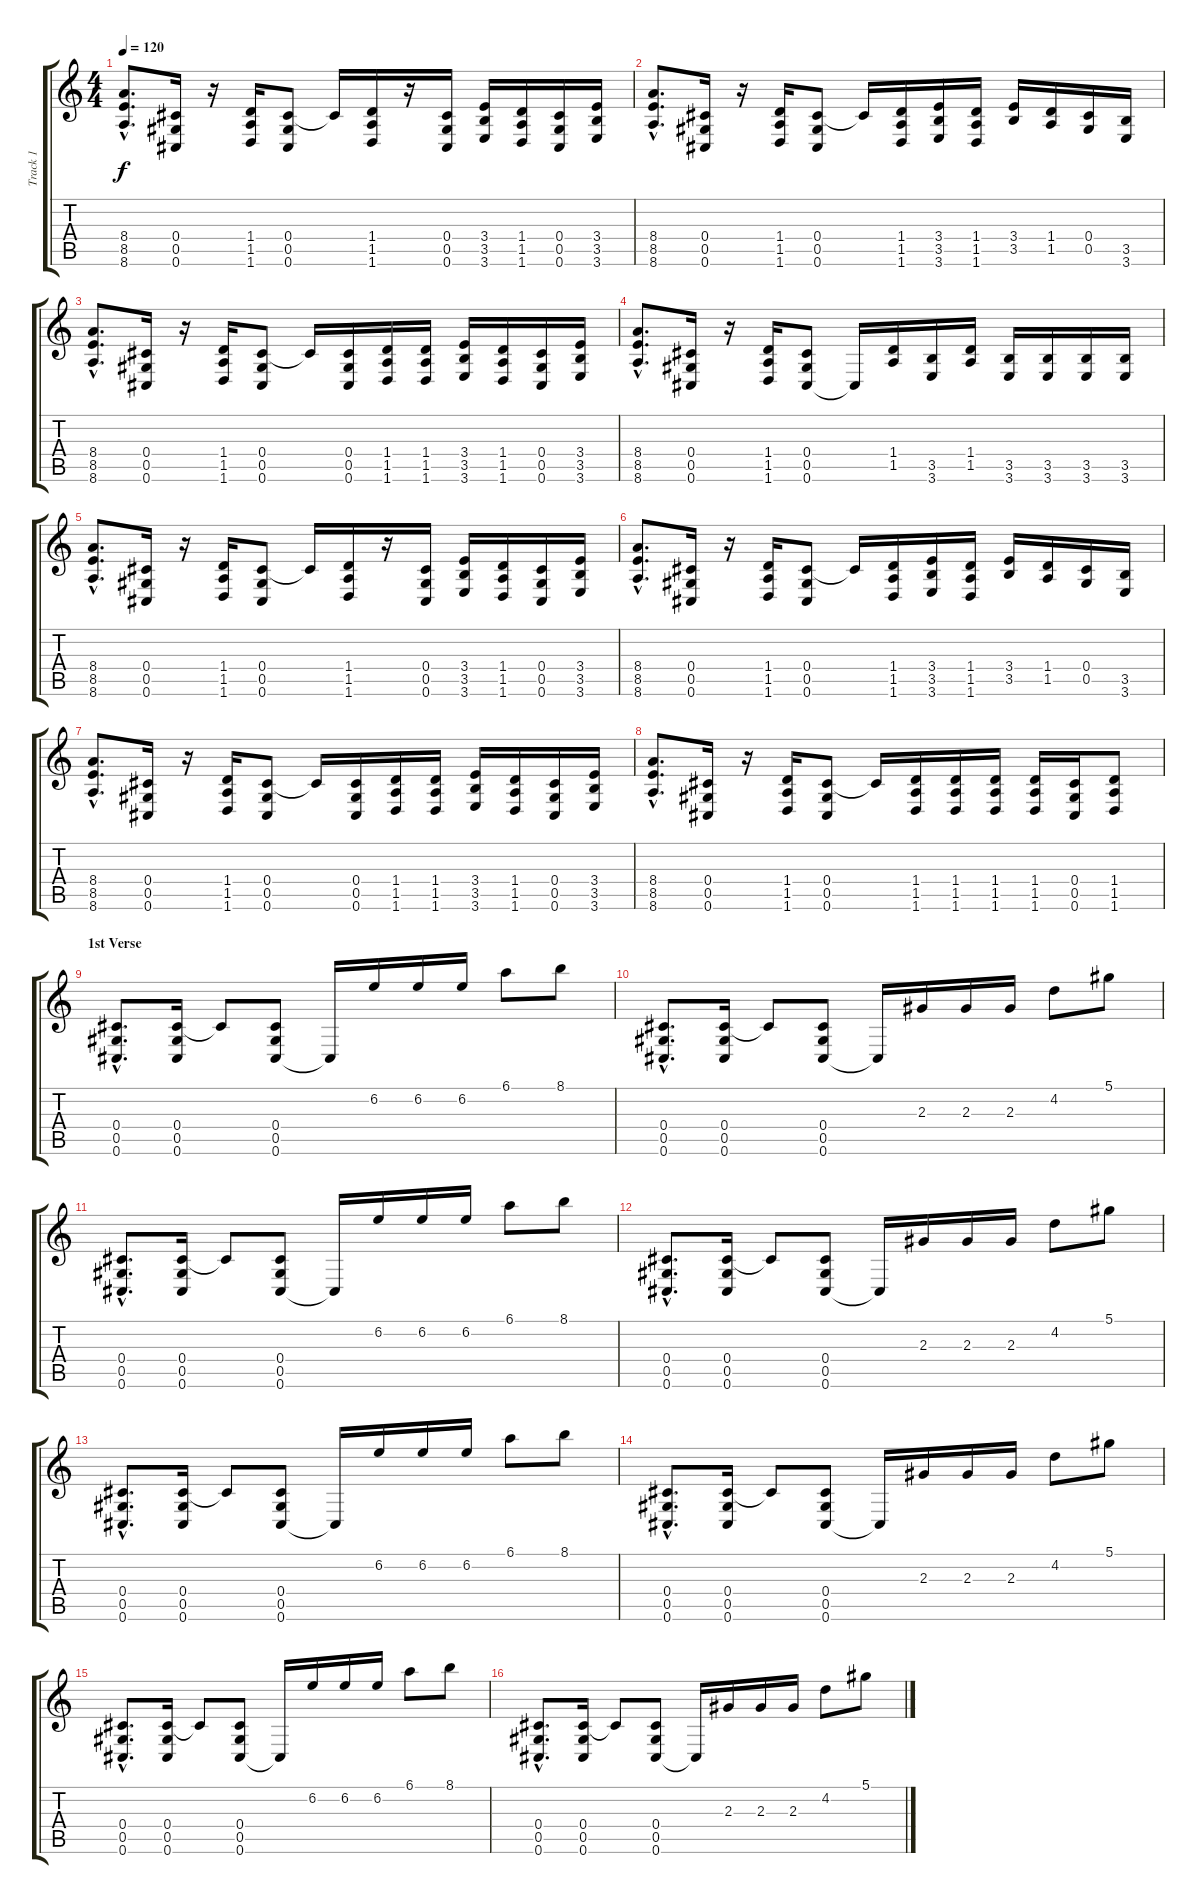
\track ("Track 1" "Track 1") {instrument distortionguitar}
\staff {score tabs}
\tuning (Eb4 Bb3 Gb3 Db3 Ab2 Db2) {hide}
\ts (4 4)
\tempo 120
\clef g2
\ks c
(8.4{hac} 8.5{hac} 8.6{hac}).8{d dy f instrument distortionguitar} (0.4 0.5 0.6).16 r.16 (1.4 1.5 1.6).16 (0.4 0.5 0.6).8 0.4{t}.16 (1.4 1.5 1.6).16 r.16 (0.4 0.5 0.6).16 (3.4 3.5 3.6).16 (1.4 1.5 1.6).16 (0.4 0.5 0.6).16 (3.4 3.5 3.6).16 |
(8.4{hac} 8.5{hac} 8.6{hac}).8{d} (0.4 0.5 0.6).16 r.16 (1.4 1.5 1.6).16 (0.4 0.5 0.6).8 0.4{t}.16 (1.4 1.5 1.6).16 (3.4 3.5 3.6).16 (1.4 1.5 1.6).16 (3.4 3.5).16 (1.4 1.5).16 (0.4 0.5).16 (3.5 3.6).16 |
(8.4{hac} 8.5{hac} 8.6{hac}).8{d} (0.4 0.5 0.6).16 r.16 (1.4 1.5 1.6).16 (0.4 0.5 0.6).8 0.4{t}.16 (0.4 0.5 0.6).16 (1.4 1.5 1.6).16 (1.4 1.5 1.6).16 (3.4 3.5 3.6).16 (1.4 1.5 1.6).16 (0.4 0.5 0.6).16 (3.4 3.5 3.6).16 |
(8.4{hac} 8.5{hac} 8.6{hac}).8{d} (0.4 0.5 0.6).16 r.16 (1.4 1.5 1.6).16 (0.4 0.5 0.6).8 0.6{t}.16 (1.4 1.5).16 (3.5 3.6).16 (1.4 1.5).16 (3.5 3.6).16 (3.5 3.6).16 (3.5 3.6).16 (3.5 3.6).16 |
(8.4{hac} 8.5{hac} 8.6{hac}).8{d} (0.4 0.5 0.6).16 r.16 (1.4 1.5 1.6).16 (0.4 0.5 0.6).8 0.4{t}.16 (1.4 1.5 1.6).16 r.16 (0.4 0.5 0.6).16 (3.4 3.5 3.6).16 (1.4 1.5 1.6).16 (0.4 0.5 0.6).16 (3.4 3.5 3.6).16 |
(8.4{hac} 8.5{hac} 8.6{hac}).8{d} (0.4 0.5 0.6).16 r.16 (1.4 1.5 1.6).16 (0.4 0.5 0.6).8 0.4{t}.16 (1.4 1.5 1.6).16 (3.4 3.5 3.6).16 (1.4 1.5 1.6).16 (3.4 3.5).16 (1.4 1.5).16 (0.4 0.5).16 (3.5 3.6).16 |
(8.4{hac} 8.5{hac} 8.6{hac}).8{d} (0.4 0.5 0.6).16 r.16 (1.4 1.5 1.6).16 (0.4 0.5 0.6).8 0.4{t}.16 (0.4 0.5 0.6).16 (1.4 1.5 1.6).16 (1.4 1.5 1.6).16 (3.4 3.5 3.6).16 (1.4 1.5 1.6).16 (0.4 0.5 0.6).16 (3.4 3.5 3.6).16 |
(8.4{hac} 8.5{hac} 8.6{hac}).8{d} (0.4 0.5 0.6).16 r.16 (1.4 1.5 1.6).16 (0.4 0.5 0.6).8 0.4{t}.16 (1.4 1.5 1.6).16 (1.4 1.5 1.6).16 (1.4 1.5 1.6).16 (1.4 1.5 1.6).16 (0.4 0.5 0.6).16 (1.4 1.5 1.6).8 |
\section ("" "1st Verse")
(0.4{hac} 0.5{hac} 0.6{hac}).8{d} (0.4 0.5 0.6).16 0.4{t}.8 (0.4 0.5 0.6).8 0.6{t}.16 6.2.16 6.2.16 6.2.16 6.1.8 8.1.8 |
(0.4{hac} 0.5{hac} 0.6{hac}).8{d} (0.4 0.5 0.6).16 0.4{t}.8 (0.4 0.5 0.6).8 0.6{t}.16 2.3.16 2.3.16 2.3.16 4.2.8 5.1.8 |
(0.4{hac} 0.5{hac} 0.6{hac}).8{d} (0.4 0.5 0.6).16 0.4{t}.8 (0.4 0.5 0.6).8 0.6{t}.16 6.2.16 6.2.16 6.2.16 6.1.8 8.1.8 |
(0.4{hac} 0.5{hac} 0.6{hac}).8{d} (0.4 0.5 0.6).16 0.4{t}.8 (0.4 0.5 0.6).8 0.6{t}.16 2.3.16 2.3.16 2.3.16 4.2.8 5.1.8 |
(0.4{hac} 0.5{hac} 0.6{hac}).8{d} (0.4 0.5 0.6).16 0.4{t}.8 (0.4 0.5 0.6).8 0.6{t}.16 6.2.16 6.2.16 6.2.16 6.1.8 8.1.8 |
(0.4{hac} 0.5{hac} 0.6{hac}).8{d} (0.4 0.5 0.6).16 0.4{t}.8 (0.4 0.5 0.6).8 0.6{t}.16 2.3.16 2.3.16 2.3.16 4.2.8 5.1.8 |
(0.4{hac} 0.5{hac} 0.6{hac}).8{d} (0.4 0.5 0.6).16 0.4{t}.8 (0.4 0.5 0.6).8 0.6{t}.16 6.2.16 6.2.16 6.2.16 6.1.8 8.1.8 |
(0.4{hac} 0.5{hac} 0.6{hac}).8{d} (0.4 0.5 0.6).16 0.4{t}.8 (0.4 0.5 0.6).8 0.6{t}.16 2.3.16 2.3.16 2.3.16 4.2.8 5.1.8
